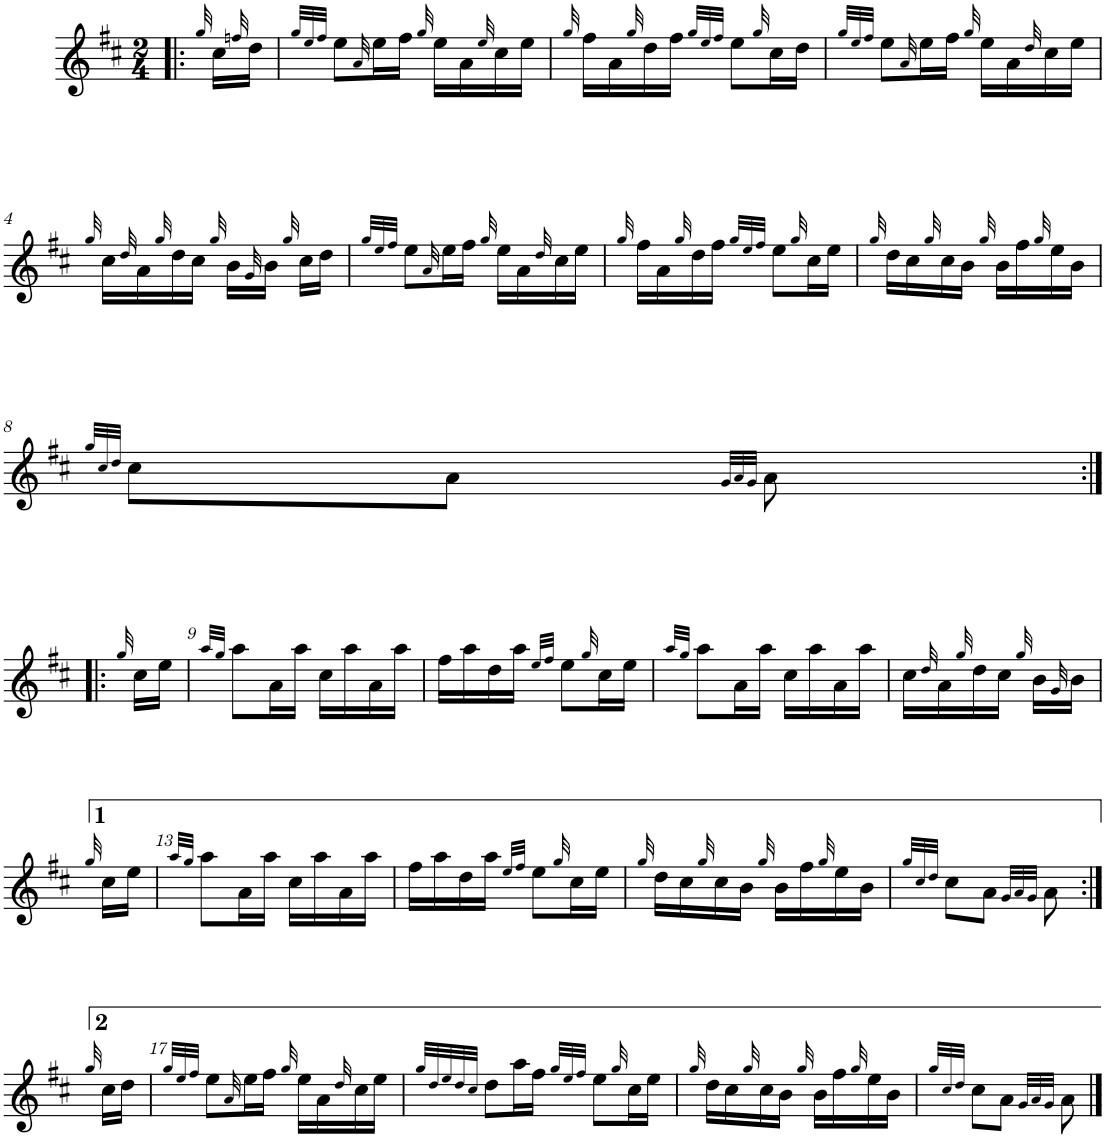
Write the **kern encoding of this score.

**kern
*part1
*staff1
*I"Bagpipe
*I'Bag
*clefG2
*Trd1c2
*k[f#c#]
*M2/4
=!|:
32qgg/
16cc#\LL
32qffn/
16dd\JJ
=1
32qgg/LLL
32qee/
32qff#/JJJ
8ee\L
32qa/
16ee\L
16ff#\JJ
32qgg/
16ee\LL
16a\
32qee/
16cc#\
16ee\JJ
=2
32qgg/
16ff#\LL
16a\
32qgg/
16dd\
16ff#\JJ
32qgg/LLL
32qee/
32qff#/JJJ
8ee\L
32qgg/
16cc#\L
16dd\JJ
=3
32qgg/LLL
32qee/
32qff#/JJJ
8ee\L
32qa/
16ee\L
16ff#\JJ
32qgg/
16ee\LL
16a\
32qdd/
16cc#\
16ee\JJ
!!LO:LB:g=z
=4
32qgg/
16cc#\LL
32qdd/
16a\
32qgg/
16dd\
16cc#\JJ
32qgg/
16b\LL
32qg/
16b\JJ
32qgg/
16cc#\LL
16dd\JJ
=5
32qgg/LLL
32qee/
32qff#/JJJ
8ee\L
32qa/
16ee\L
16ff#\JJ
32qgg/
16ee\LL
16a\
32qdd/
16cc#\
16ee\JJ
=6
32qgg/
16ff#\LL
16a\
32qgg/
16dd\
16ff#\JJ
32qgg/LLL
32qee/
32qff#/JJJ
8ee\L
32qgg/
16cc#\L
16ee\JJ
=7
32qgg/
16dd\LL
16cc#\
32qgg/
16cc#\
16b\JJ
32qgg/
16b\LL
16ff#\
32qgg/
16ee\
16b\JJ
!!LO:LB:g=z
=8
32qgg/LLL
32qcc#/
32qdd/JJJ
8cc#\L
8a\J
32qg/LLL
32qa/
32qg/JJJ
8a\
!!LO:LB:g=z
=8X1:|!|:
32qgg/
16cc#\LL
16ee\JJ
=9
32qaa/LLL
32qgg/JJJ
8aa\L
16a\L
16aa\JJ
16cc#\LL
16aa\
16a\
16aa\JJ
=10
16ff#\LL
16aa\
16dd\
16aa\JJ
32qee/LLL
32qff#/JJJ
8ee\L
32qgg/
16cc#\L
16ee\JJ
=11
32qaa/LLL
32qgg/JJJ
8aa\L
16a\L
16aa\JJ
16cc#\LL
16aa\
16a\
16aa\JJ
=12
16cc#\LL
32qdd/
16a\
32qgg/
16dd\
16cc#\JJ
32qgg/
16b\LL
32qg/
16b\JJ
!!LO:LB:g=z
=12X2
32qgg/
16cc#\LL
16ee\JJ
=13
32qaa/LLL
32qgg/JJJ
8aa\L
16a\L
16aa\JJ
16cc#\LL
16aa\
16a\
16aa\JJ
=14
16ff#\LL
16aa\
16dd\
16aa\JJ
32qee/LLL
32qff#/JJJ
8ee\L
32qgg/
16cc#\L
16ee\JJ
=15
32qgg/
16dd\LL
16cc#\
32qgg/
16cc#\
16b\JJ
32qgg/
16b\LL
16ff#\
32qgg/
16ee\
16b\JJ
=16
32qgg/LLL
32qcc#/
32qdd/JJJ
8cc#\L
8a\J
32qg/LLL
32qa/
32qg/JJJ
8a\
!!LO:LB:g=z
=16X3:|!
32qgg/
16cc#\LL
16dd\JJ
=17
32qgg/LLL
32qee/
32qff#/JJJ
8ee\L
32qa/
16ee\L
16ff#\JJ
32qgg/
16ee\LL
16a\
32qdd/
16cc#\
16ee\JJ
=18
32qgg/LLL
32qdd/
32qee/
32qdd/
32qcc#/JJJ
8dd\L
16aa\L
16ff#\JJ
32qgg/LLL
32qee/
32qff#/JJJ
8ee\L
32qgg/
16cc#\L
16ee\JJ
=19
32qgg/
16dd\LL
16cc#\
32qgg/
16cc#\
16b\JJ
32qgg/
16b\LL
16ff#\
32qgg/
16ee\
16b\JJ
=20
32qgg/LLL
32qcc#/
32qdd/JJJ
8cc#\L
8a\J
32qg/LLL
32qa/
32qg/JJJ
8a\
==
*-
